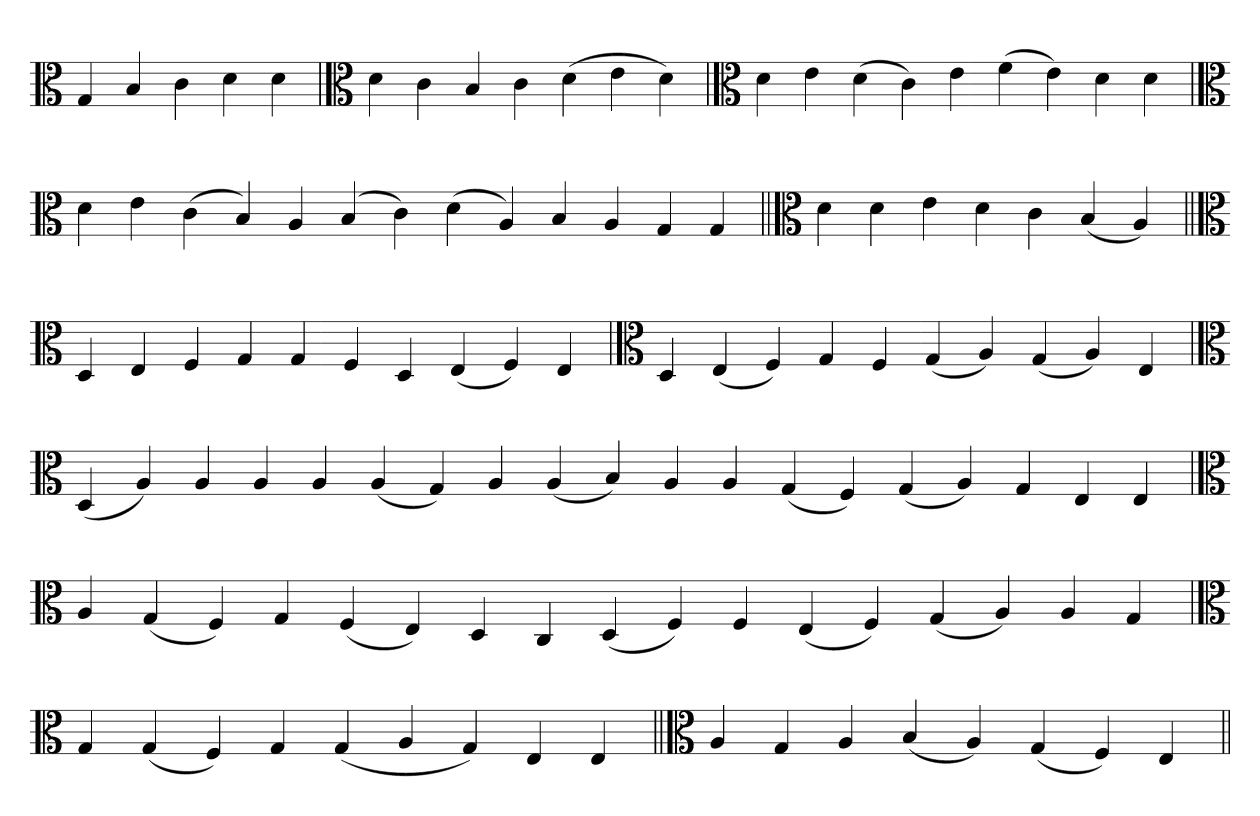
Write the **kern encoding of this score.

**kern
*part1
*staff1
*clefC3
=
4G
4B
4c
4d
4d
=`
*clefC3
4d
4c
4B
4c
(4d
4e
4d)
=`
*clefC3
4d
4e
(4d
4c)
4e
(4f
4e)
4d
4d
='
*clefC3
4d
4e
(4c
4B)
4A
(4B
4c)
(4d
4A)
4B
4A
4G
4G
=||
*clefC3
4d
4d
4e
4d
4c
(4B
4A)
=||
*clefC3
4D
4E
4F
4G
4G
4F
4D
(4E
4F)
4E
=`
*clefC3
4D
(4E
4F)
4G
4F
(4G
4A)
(4G
4A)
4E
='
*clefC3
(4D
4A)
4A
4A
4A
(4A
4G)
4A
(4A
4B)
4A
4A
(4G
4F)
(4G
4A)
4G
4E
4E
=
*clefC3
4A
(4G
4F)
4G
(4F
4E)
4D
4C
(4D
4F)
4F
(4E
4F)
(4G
4A)
4A
4G
=`
*clefC3
4G
(4G
4F)
4G
(4G
4A
4G)
4E
4E
=||
*clefC3
4A
4G
4A
(4B
4A)
(4G
4F)
4E
=||
*-
